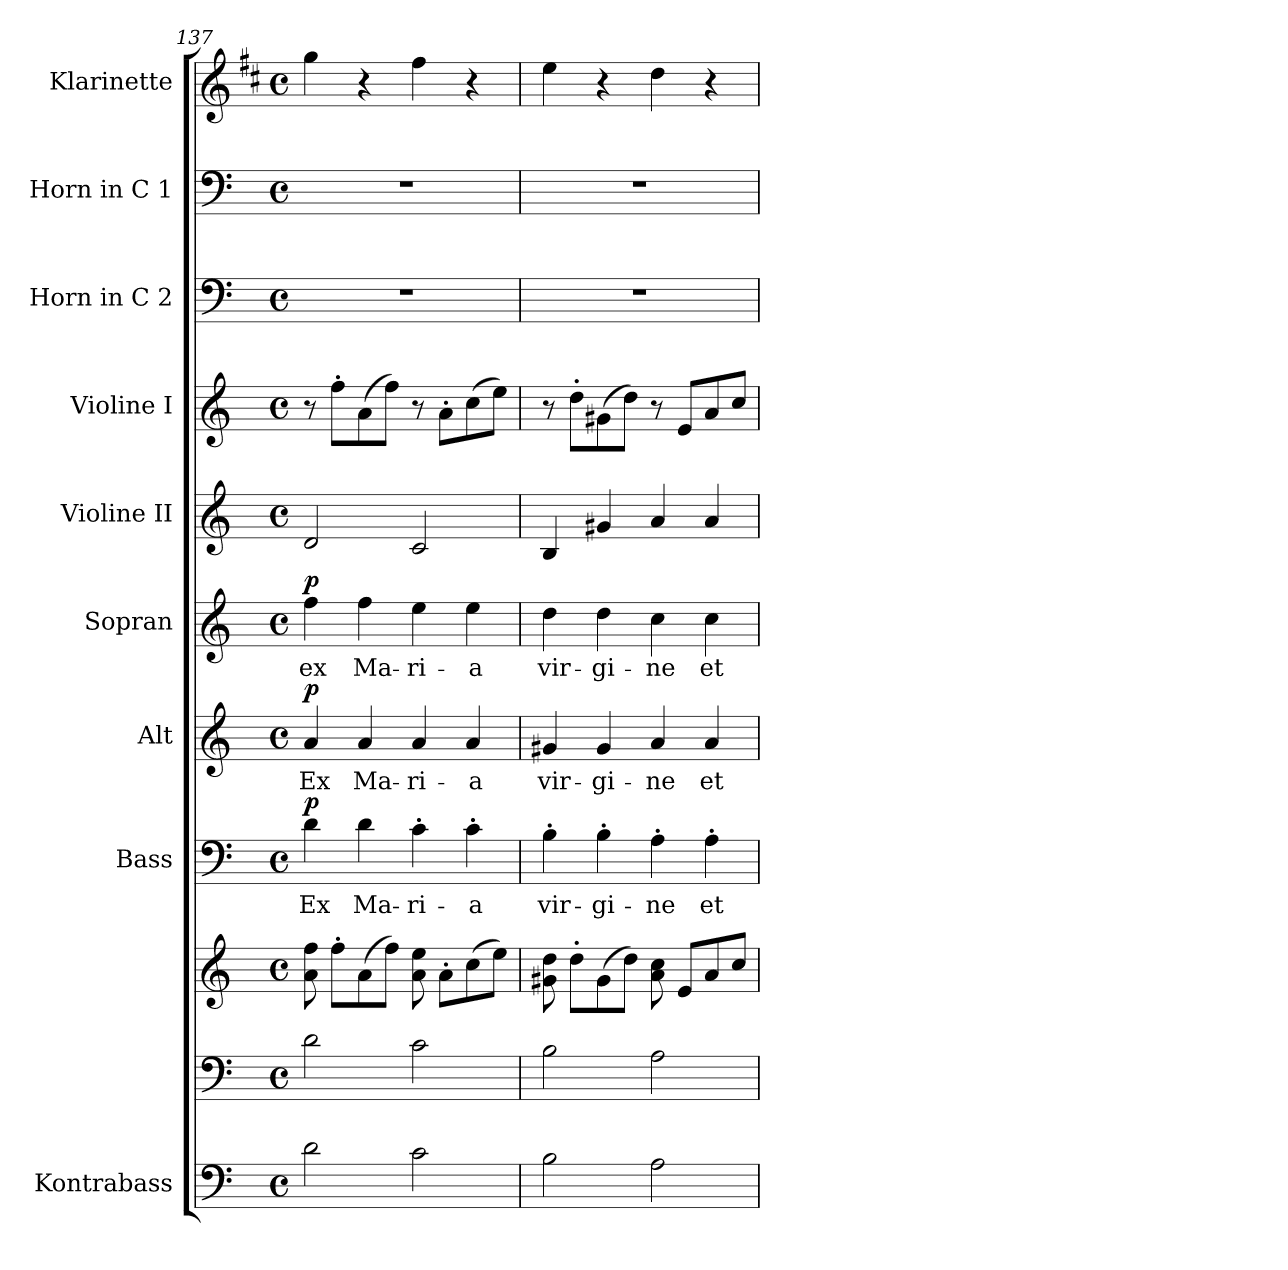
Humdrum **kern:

**kern	**kern	**kern	**kern	**text	**dynam	**kern	**text	**dynam	**kern	**text	**dynam	**kern	**kern	**kern	**kern	**kern
*part10	*part9	*part9	*part8	*part8	*part8	*part7	*part7	*part7	*part6	*part6	*part6	*part5	*part4	*part3	*part2	*part1
*staff11	*staff10	*staff9	*staff8	*staff8	*staff8	*staff7	*staff7	*staff7	*staff6	*staff6	*staff6	*staff5	*staff4	*staff3	*staff2	*staff1
*I"Kontrabass	*	*	*I"Bass	*	*	*I"Alt	*	*	*I"Sopran	*	*	*I"Violine II	*I"Violine I	*I"Horn in C 2	*I"Horn in C 1	*I"Klarinette
*I'Kb.	*	*	*I'B.	*	*	*I'A.	*	*	*I'S.	*	*	*I'Vl. II	*I'Vl. I	*I'Horn 2	*I'Horn 1	*I'Kl.
*clefF4	*clefF4	*clefG2	*clefF4	*	*	*clefG2	*	*	*clefG2	*	*	*clefG2	*clefG2	*clefF4	*clefF4	*clefG2
*ITrd7c12	*	*	*	*	*	*	*	*	*	*	*	*	*	*	*	*ITrd1c2
*k[]	*k[]	*k[]	*k[]	*	*	*k[]	*	*	*k[]	*	*	*k[]	*k[]	*k[]	*k[]	*k[]
*C:	*C:	*C:	*C:	*	*	*C:	*	*	*C:	*	*	*C:	*C:	*C:	*C:	*C:
*M4/4	*M4/4	*M4/4	*M4/4	*	*	*M4/4	*	*	*M4/4	*	*	*M4/4	*M4/4	*M4/4	*M4/4	*M4/4
*met(c)	*met(c)	*met(c)	*met(c)	*	*	*met(c)	*	*	*met(c)	*	*	*met(c)	*met(c)	*met(c)	*met(c)	*met(c)
=137	=137	=137	=137	=137	=137	=137	=137	=137	=137	=137	=137	=137	=137	=137	=137	=137
!	!	!	!	!LO:LY:b	!LO:DY:a	!	!LO:LY:b	!LO:DY:a	!	!LO:LY:b	!LO:DY:a	!	!	!	!	!
2D\	2d\	8a\ 8ff\	4d\	Ex	p	4a/	Ex	p	4ff\	ex	p	2d/	8r	1r	1r	4ff\
.	.	8ff'>\L	.	.	.	.	.	.	.	.	.	.	8ff'>\L	.	.	.
!	!	!	!	!LO:LY:b	!	!	!LO:LY:b	!	!	!LO:LY:b	!	!	!	!	!	!
.	.	(>8a\	4d\	Ma-	.	4a/	Ma-	.	4ff\	Ma-	.	.	(>8a\	.	.	4r
.	.	8ff\J)	.	.	.	.	.	.	.	.	.	.	8ff\J)	.	.	.
!	!	!	!	!LO:LY:b	!	!	!LO:LY:b	!	!	!LO:LY:b	!	!	!	!	!	!
2C\	2c\	8a\ 8ee\	4c'>\	-ri-	.	4a/	-ri-	.	4ee\	-ri-	.	2c/	8r	.	.	4ee\
.	.	8a'>\L	.	.	.	.	.	.	.	.	.	.	8a'>\L	.	.	.
!	!	!	!	!LO:LY:b	!	!	!LO:LY:b	!	!	!LO:LY:b	!	!	!	!	!	!
.	.	(>8cc\	4c'>\	-a	.	4a/	-a	.	4ee\	-a	.	.	(>8cc\	.	.	4r
.	.	8ee\J)	.	.	.	.	.	.	.	.	.	.	8ee\J)	.	.	.
=138	=138	=138	=138	=138	=138	=138	=138	=138	=138	=138	=138	=138	=138	=138	=138	=138
!	!	!	!	!LO:LY:b	!	!	!LO:LY:b	!	!	!LO:LY:b	!	!	!	!	!	!
2BB\	2B\	8g#X\ 8dd\	4B'>\	vir-	.	4g#X/	vir-	.	4dd\	vir-	.	4B/	8r	1r	1r	4dd\
.	.	8dd'>\L	.	.	.	.	.	.	.	.	.	.	8dd'>\L	.	.	.
!	!	!	!	!LO:LY:b	!	!	!LO:LY:b	!	!	!LO:LY:b	!	!	!	!	!	!
.	.	(>8g#\	4B'>\	-gi-	.	4g#/	-gi-	.	4dd\	-gi-	.	4g#X/	(>8g#X\	.	.	4r
.	.	8dd\J)	.	.	.	.	.	.	.	.	.	.	8dd\J)	.	.	.
!	!	!	!	!LO:LY:b	!	!	!LO:LY:b	!	!	!LO:LY:b	!	!	!	!	!	!
2AA\	2A\	8a\ 8cc\	4A'>\	-ne	.	4a/	-ne	.	4cc\	-ne	.	4a/	8r	.	.	4cc\
.	.	8e/L	.	.	.	.	.	.	.	.	.	.	8e/L	.	.	.
!	!	!	!	!LO:LY:b	!	!	!LO:LY:b	!	!	!LO:LY:b	!	!	!	!	!	!
.	.	8a/	4A'>\	et	.	4a/	et	.	4cc\	et	.	4a/	8a/	.	.	4r
.	.	8cc/J	.	.	.	.	.	.	.	.	.	.	8cc/J	.	.	.
=	=	=	=	=	=	=	=	=	=	=	=	=	=	=	=	=
*-	*-	*-	*-	*-	*-	*-	*-	*-	*-	*-	*-	*-	*-	*-	*-	*-
